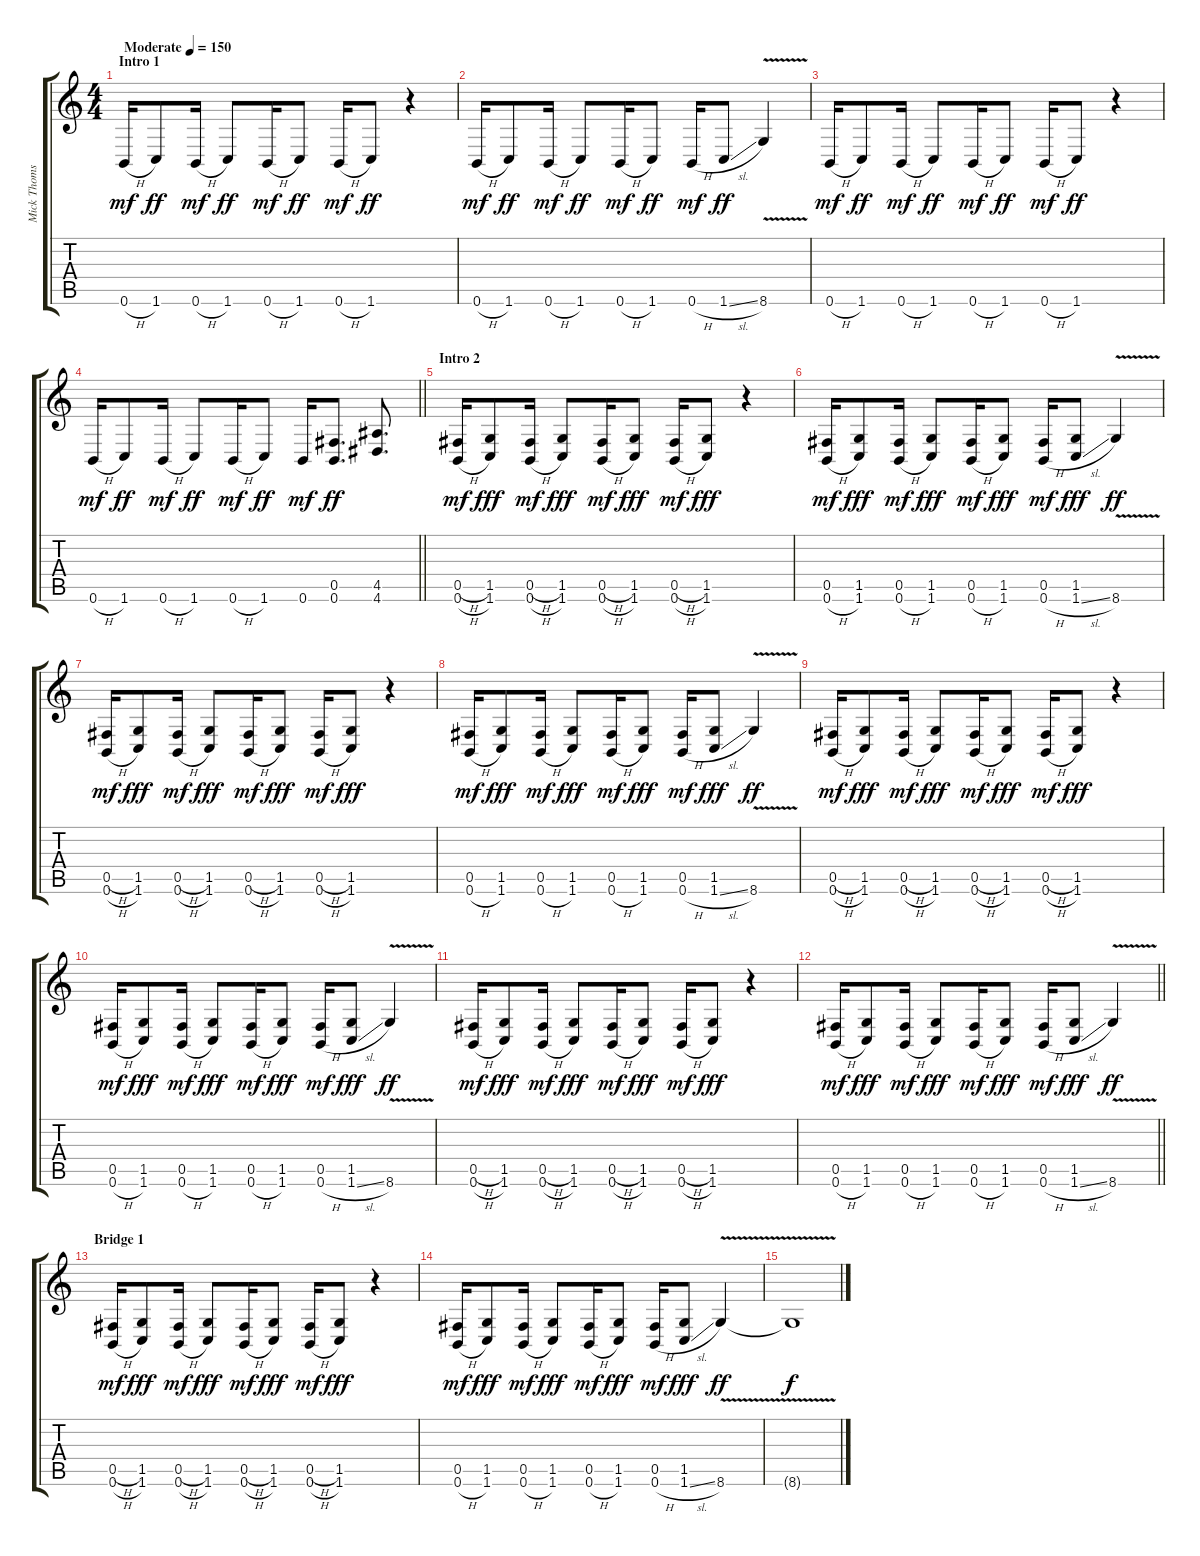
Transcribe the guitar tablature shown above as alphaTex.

\track ("Mick Thomson" "Mick Thoms") {instrument distortionguitar}
\staff {score tabs}
\tuning (Db4 Ab3 E3 B2 Gb2 B1) {hide}
\ts (4 4)
\section ("" "Intro 1")
\tempo (150 "Moderate")
\clef g2
\ks c
0.6{h}.16{dy mf instrument distortionguitar} 1.6.8{dy ff} 0.6{h}.16{dy mf} 1.6.8{dy ff} 0.6{h}.16{dy mf} 1.6.8{dy ff} 0.6{h}.16{dy mf} 1.6.8{dy ff} r.4 |
0.6{h}.16{dy mf} 1.6.8{dy ff} 0.6{h}.16{dy mf} 1.6.8{dy ff} 0.6{h}.16{dy mf} 1.6.8{dy ff} 0.6{h}.16{dy mf} 1.6{sl}.8{dy ff} 8.6{v}.4 |
0.6{h}.16{dy mf} 1.6.8{dy ff} 0.6{h}.16{dy mf} 1.6.8{dy ff} 0.6{h}.16{dy mf} 1.6.8{dy ff} 0.6{h}.16{dy mf} 1.6.8{dy ff} r.4 |
\barLineRight lightlight
0.6{h}.16{dy mf} 1.6.8{dy ff} 0.6{h}.16{dy mf} 1.6.8{dy ff} 0.6{h}.16{dy mf} 1.6.8{dy ff} 0.6.16{dy mf} (0.5 0.6).8{d dy ff} (4.5 4.6).8{d} |
\section ("" "Intro 2")
(0.5{h} 0.6{h}).16{dy mf} (1.5 1.6).8{dy fff} (0.5{h} 0.6{h}).16{dy mf} (1.5 1.6).8{dy fff} (0.5{h} 0.6{h}).16{dy mf} (1.5 1.6).8{dy fff} (0.5{h} 0.6{h}).16{dy mf} (1.5 1.6).8{dy fff} r.4 |
(0.5 0.6{h}).16{dy mf} (1.5 1.6).8{dy fff} (0.5 0.6{h}).16{dy mf} (1.5 1.6).8{dy fff} (0.5 0.6{h}).16{dy mf} (1.5 1.6).8{dy fff} (0.5 0.6{h}).16{dy mf} (1.5 1.6{sl}).8{dy fff} 8.6{v}.4{dy ff} |
(0.5{h} 0.6{h}).16{dy mf} (1.5 1.6).8{dy fff} (0.5{h} 0.6{h}).16{dy mf} (1.5 1.6).8{dy fff} (0.5{h} 0.6{h}).16{dy mf} (1.5 1.6).8{dy fff} (0.5{h} 0.6{h}).16{dy mf} (1.5 1.6).8{dy fff} r.4 |
(0.5 0.6{h}).16{dy mf} (1.5 1.6).8{dy fff} (0.5 0.6{h}).16{dy mf} (1.5 1.6).8{dy fff} (0.5 0.6{h}).16{dy mf} (1.5 1.6).8{dy fff} (0.5 0.6{h}).16{dy mf} (1.5 1.6{sl}).8{dy fff} 8.6{v}.4{dy ff} |
(0.5{h} 0.6{h}).16{dy mf} (1.5 1.6).8{dy fff} (0.5{h} 0.6{h}).16{dy mf} (1.5 1.6).8{dy fff} (0.5{h} 0.6{h}).16{dy mf} (1.5 1.6).8{dy fff} (0.5{h} 0.6{h}).16{dy mf} (1.5 1.6).8{dy fff} r.4 |
(0.5 0.6{h}).16{dy mf} (1.5 1.6).8{dy fff} (0.5 0.6{h}).16{dy mf} (1.5 1.6).8{dy fff} (0.5 0.6{h}).16{dy mf} (1.5 1.6).8{dy fff} (0.5 0.6{h}).16{dy mf} (1.5 1.6{sl}).8{dy fff} 8.6{v}.4{dy ff} |
(0.5{h} 0.6{h}).16{dy mf} (1.5 1.6).8{dy fff} (0.5{h} 0.6{h}).16{dy mf} (1.5 1.6).8{dy fff} (0.5{h} 0.6{h}).16{dy mf} (1.5 1.6).8{dy fff} (0.5{h} 0.6{h}).16{dy mf} (1.5 1.6).8{dy fff} r.4 |
\barLineRight lightlight
(0.5 0.6{h}).16{dy mf} (1.5 1.6).8{dy fff} (0.5 0.6{h}).16{dy mf} (1.5 1.6).8{dy fff} (0.5 0.6{h}).16{dy mf} (1.5 1.6).8{dy fff} (0.5 0.6{h}).16{dy mf} (1.5 1.6{sl}).8{dy fff} 8.6{v}.4{dy ff} |
\section ("" "Bridge 1")
(0.5{h} 0.6{h}).16{dy mf} (1.5 1.6).8{dy fff} (0.5{h} 0.6{h}).16{dy mf} (1.5 1.6).8{dy fff} (0.5{h} 0.6{h}).16{dy mf} (1.5 1.6).8{dy fff} (0.5{h} 0.6{h}).16{dy mf} (1.5 1.6).8{dy fff} r.4 |
(0.5 0.6{h}).16{dy mf} (1.5 1.6).8{dy fff} (0.5 0.6{h}).16{dy mf} (1.5 1.6).8{dy fff} (0.5 0.6{h}).16{dy mf} (1.5 1.6).8{dy fff} (0.5 0.6{h}).16{dy mf} (1.5 1.6{sl}).8{dy fff} 8.6{v}.4{dy ff} |
8.6{t}.1{dy f}
